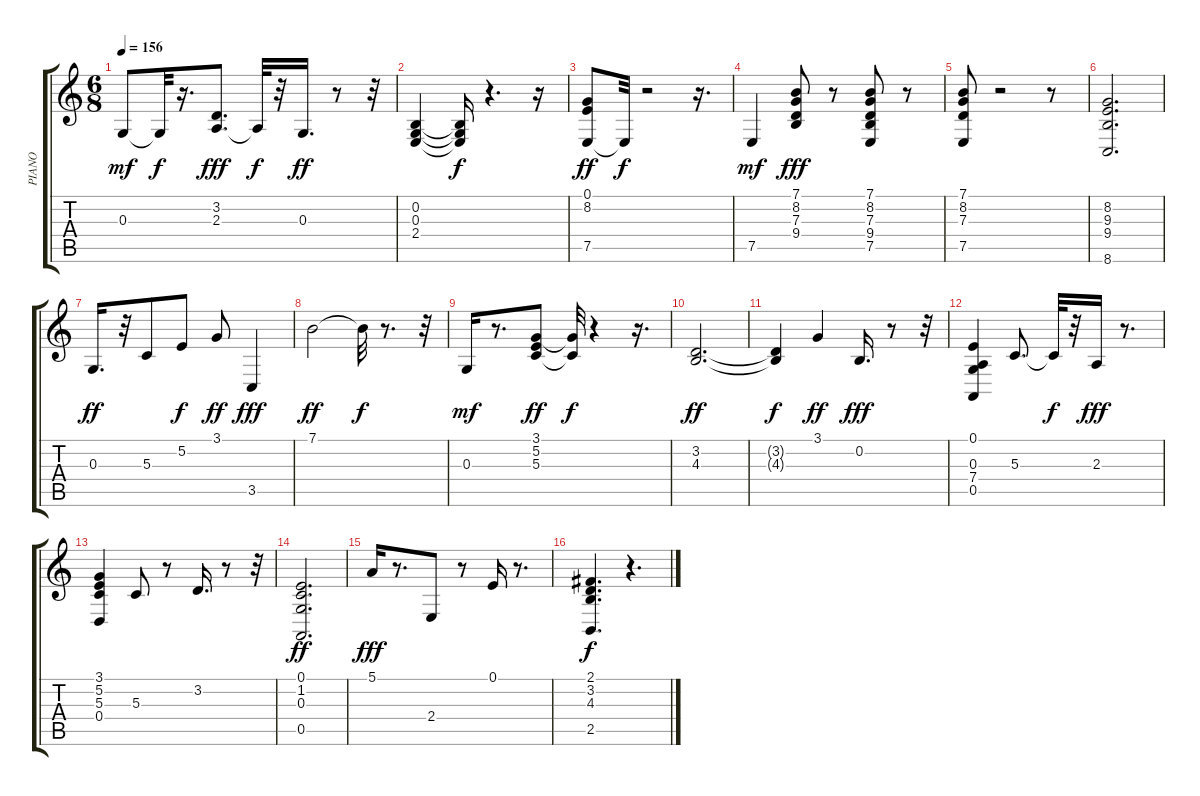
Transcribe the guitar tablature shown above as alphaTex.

\track ("PIANO" "PIANO") {instrument brightacousticpiano}
\staff {score tabs}
\tuning (E4 B3 G3 D3 A2 E2) {hide}
\ts (6 8)
\tempo 156
\clef g2
\ks c
0.3.8{dy mf} 0.3{t}.32{dy f} r.16{d} (3.2 2.3).8{d dy fff} 2.3{t}.32{dy f} r.32 0.3.16{d dy ff} r.8 r.32 |
(0.2 0.3 2.4).4 (0.2{t} 0.3{t} 2.4{t}).16{dy f} r.4{d} r.16 |
(0.1 8.2 7.5).8{dy ff} 7.5{t}.32{dy f} r.2 r.16{d} |
7.5.4{dy mf} (7.1 8.2 7.3 9.4).8{dy fff} r.8 (7.1 8.2 7.3 9.4 7.5).8 r.8 |
(7.1 8.2 7.3 7.5).8 r.2 r.8 |
(8.2 9.3 9.4 8.6).2{d} |
0.3.16{d dy ff} r.32 5.3.8 5.2.8{dy f} 3.1.8{dy ff} 3.5.4{dy fff} |
7.1.2{dy ff} 7.1{t}.32{dy f} r.8{d} r.32 |
0.3.16{dy mf} r.8{d} (3.1 5.2 5.3).8{dy ff} (3.1{t} 5.3{t}).32{dy f} r.4 r.16{d} |
(3.2 4.3).2{d dy ff} |
(3.2{t} 4.3{t}).4{dy f} 3.1.4{dy ff} 0.2.16{d dy fff} r.8 r.32 |
(0.1 0.3 7.4 0.5).4 5.3.8{d} 5.3{t}.32{dy f} r.32 2.3.16{dy fff} r.8{d} |
(3.1 5.2 5.3 0.4).4 5.3.8 r.8 3.2.16{d} r.8 r.32 |
(0.1 1.2 0.3 0.5).2{d dy ff} |
5.1.16{dy fff} r.8{d} 2.4.8 r.8 0.1.16 r.8{d} |
(2.1 3.2 4.3 2.5).4{d dy f} r.4{d}
